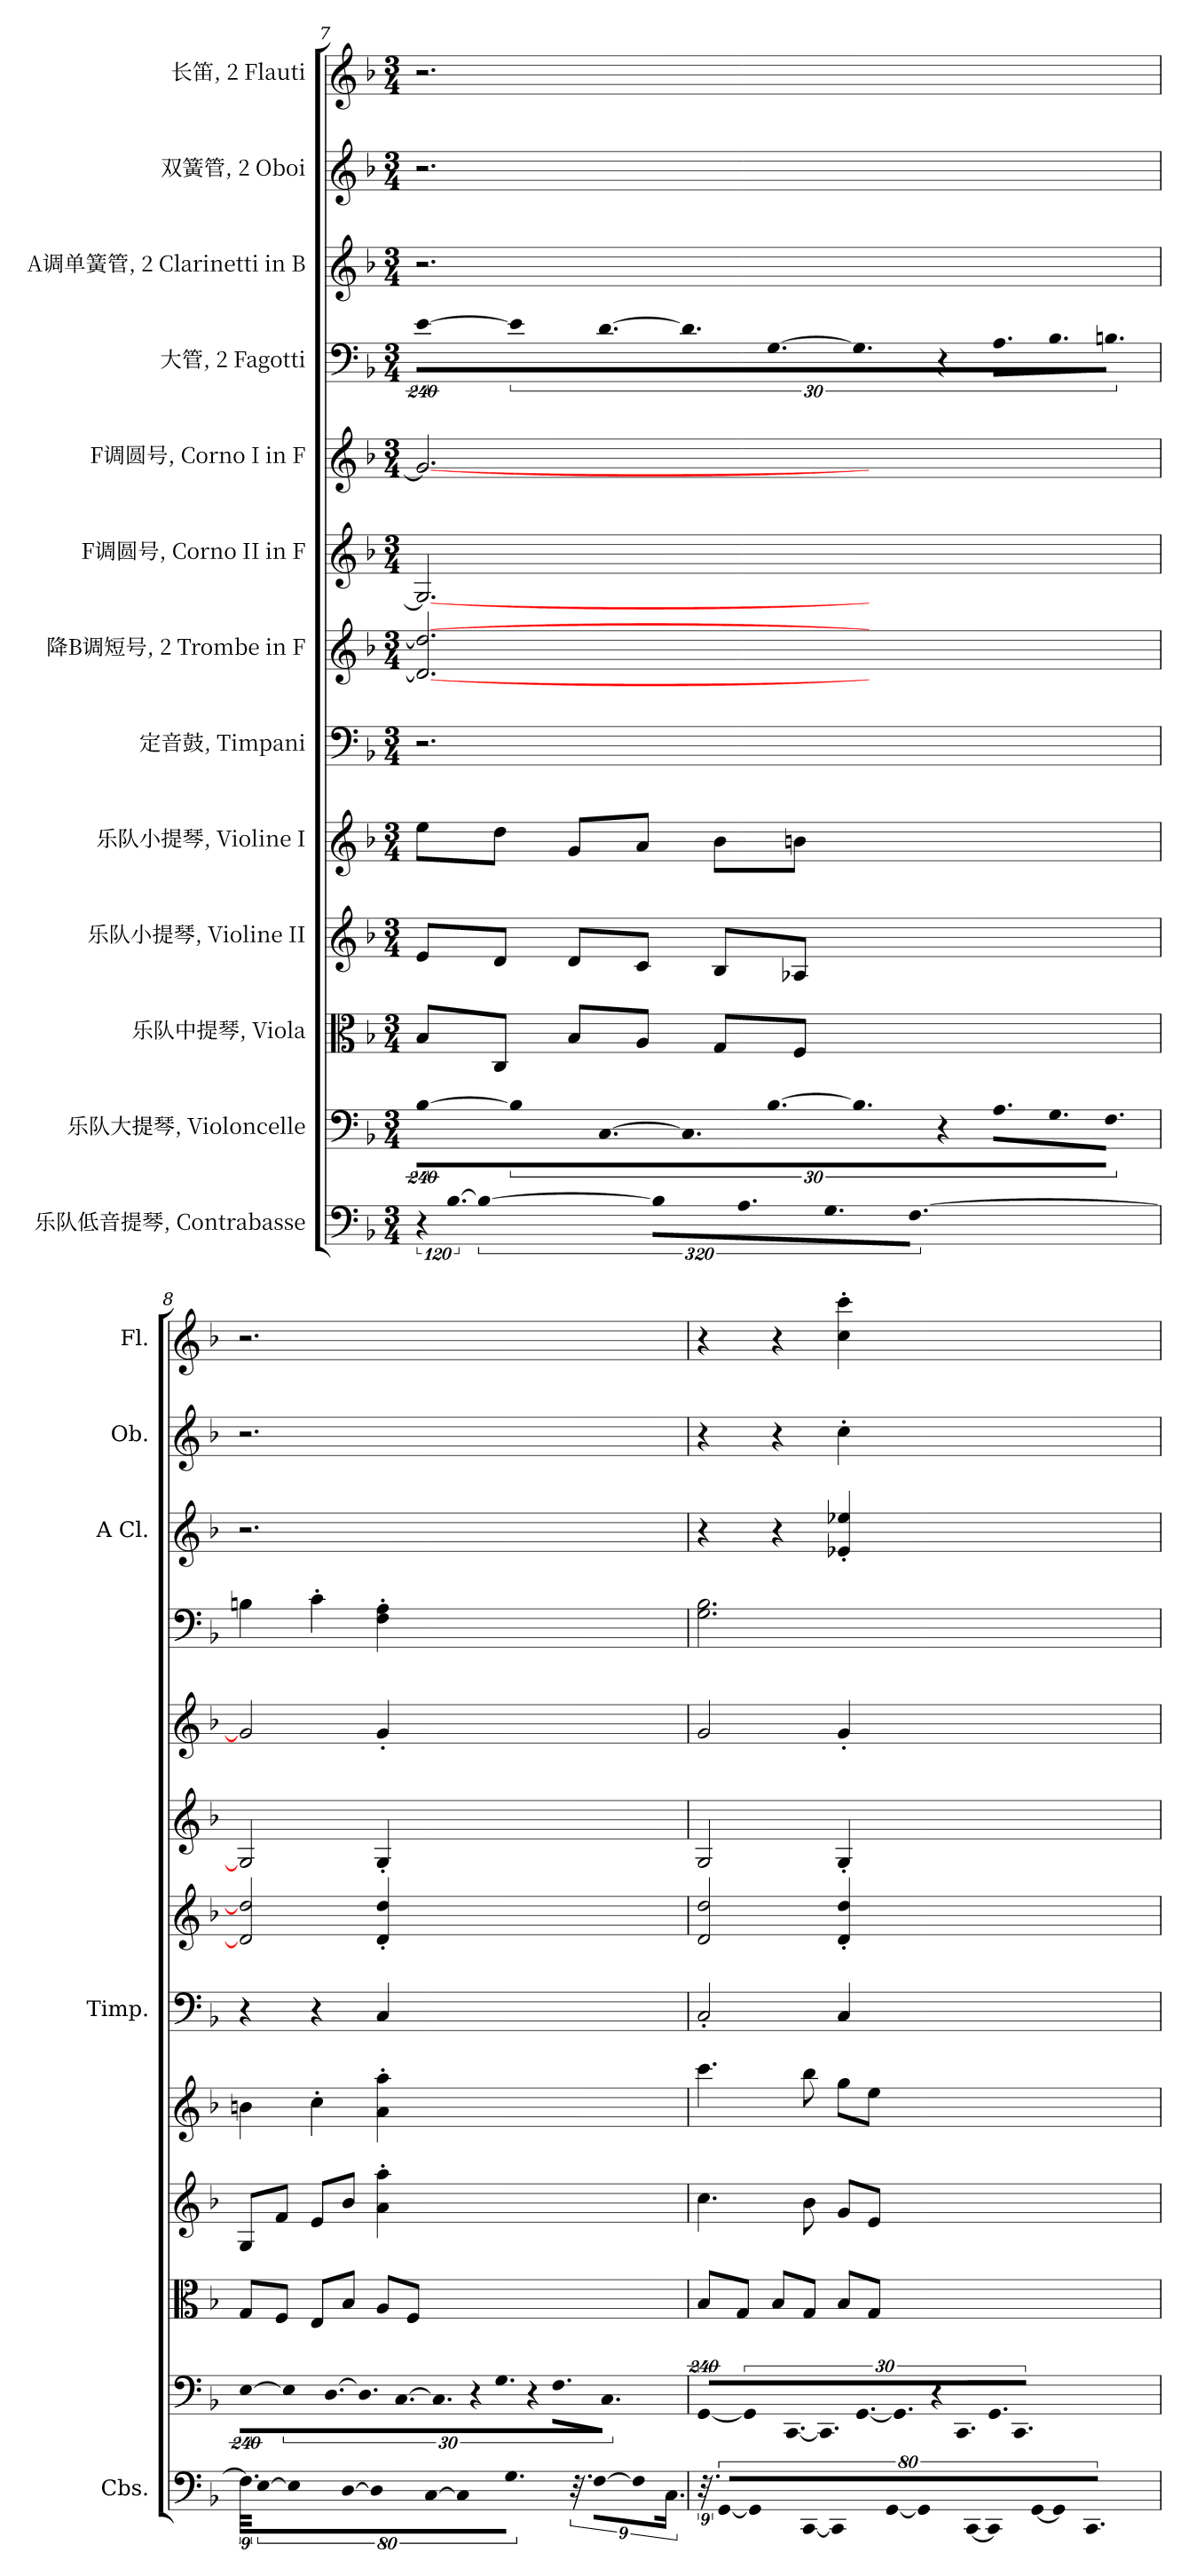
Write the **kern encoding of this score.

**kern	**kern	**kern	**kern	**kern	**kern	**kern	**kern	**kern	**kern	**kern	**kern	**kern
*part13	*part12	*part11	*part10	*part9	*part8	*part7	*part6	*part5	*part4	*part3	*part2	*part1
*staff13	*staff12	*staff11	*staff10	*staff9	*staff8	*staff7	*staff6	*staff5	*staff4	*staff3	*staff2	*staff1
*I"乐队低音提琴, Contrabasse	*I"乐队大提琴, Violoncelle	*I"乐队中提琴, Viola	*I"乐队小提琴, Violine II	*I"乐队小提琴, Violine I	*I"定音鼓, Timpani	*I"降B调短号, 2 Trombe in F	*I"F调圆号, Corno II in F	*I"F调圆号, Corno I in F	*I"大管, 2 Fagotti	*I"A调单簧管, 2 Clarinetti in B	*I"双簧管, 2 Oboi	*I"长笛, 2 Flauti
*I'Cbs.	*	*	*	*	*I'Timp.	*	*	*	*	*I'A Cl.	*I'Ob.	*I'Fl.
*clefF4	*clefF4	*clefC3	*clefG2	*clefG2	*clefF4	*clefG2	*clefG2	*clefG2	*clefF4	*clefG2	*clefG2	*clefG2
*ITrd7c12	*	*	*	*	*	*ITrd1c2	*ITrd4c7	*ITrd4c7	*	*ITrd2c3	*	*
*k[b-]	*k[b-]	*k[b-]	*k[b-]	*k[b-]	*k[b-]	*k[b-e-a-]	*k[b-e-]	*k[b-e-]	*k[b-]	*k[f#c#]	*k[b-]	*k[b-]
*M3/4	*M3/4	*M3/4	*M3/4	*M3/4	*M3/4	*M3/4	*M3/4	*M3/4	*M3/4	*M3/4	*M3/4	*M3/4
*MM96	*MM96	*MM96	*MM96	*MM96	*MM96	*MM96	*MM96	*MM96	*MM96	*MM96	*MM96	*MM96
=7	=7	=7	=7	=7	=7	=7	=7	=7	=7	=7	=7	=7
!LO:N:vis=32.	!LO:N:vis=8	!	!	!	!	!	!	!	!LO:N:vis=8	!	!	!
1920%103r	[960%137B-\L	8B-/L	8e/L	8ee\L	2.r	2.c/_ 2.cc/_	2.C/_	2.c/_	[960%137e\L	2.r	2.r	2.r
!LO:N:vis=32.	!	!	!	!	!	!	!	!	!	!	!	!
[1920%103BB-\	.	.	.	.	.	.	.	.	.	.	.	.
!LO:N:vis=4	!	!	!	!	!	!	!	!	!	!	!	!
640%183BB-\_	.	.	.	.	.	.	.	.	.	.	.	.
.	.	8C/J	8d/J	8dd\J	.	.	.	.	.	.	.	.
!	!LO:N:vis=256%9	!	!	!	!	!	!	!	!LO:N:vis=256%9	!	!	!
.	960%17B-\KLL]	.	.	.	.	.	.	.	960%17e\KLL]	.	.	.
.	1920ryy	.	.	.	.	.	.	.	1920ryy	.	.	.
!	!LO:N:vis=32.	!	!	!	!	!	!	!	!LO:N:vis=32.	!	!	!
.	[1920%103C\	.	.	.	.	.	.	.	[1920%103d\	.	.	.
!	!LO:N:vis=32.	!	!	!	!	!	!	!	!LO:N:vis=32.	!	!	!
.	1920%103C\]	.	.	.	.	.	.	.	1920%103d\]	.	.	.
.	.	8B-/L	8d/L	8g/L	.	.	.	.	.	.	.	.
!	!LO:N:vis=32.	!	!	!	!	!	!	!	!LO:N:vis=32.	!	!	!
.	[1920%103B-\	.	.	.	.	.	.	.	[1920%103G\	.	.	.
!	!LO:N:vis=32.	!	!	!	!	!	!	!	!LO:N:vis=32.	!	!	!
.	1920%103B-\JJJ]	.	.	.	.	.	.	.	1920%103G\JJJ]	.	.	.
.	.	8A/J	8c/J	8a/J	.	.	.	.	.	.	.	.
!	!LO:N:vis=32.	!	!	!	!	!	!	!	!LO:N:vis=32.	!	!	!
.	1920%103r	.	.	.	.	.	.	.	1920%103r	.	.	.
!LO:N:vis=32	!	!	!	!	!	!	!	!	!	!	!	!
640%23BB-\KLL]	.	.	.	.	.	.	.	.	.	.	.	.
!LO:N:vis=16.	!LO:N:vis=16.	!	!	!	!	!	!	!	!LO:N:vis=16.	!	!	!
960%103AA\	960%103A\LL	.	.	.	.	.	.	.	960%103A\LL	.	.	.
.	.	8G/L	8B-/L	8b-\L	.	.	.	.	.	.	.	.
!LO:N:vis=16.	!LO:N:vis=16.	!	!	!	!	!	!	!	!LO:N:vis=16.	!	!	!
960%103GG\	960%103G\	.	.	.	.	.	.	.	960%103B-\	.	.	.
.	.	8F/J	8A-X/J	8bn\J	.	.	.	.	.	.	.	.
!LO:N:vis=16.	!LO:N:vis=16.	!	!	!	!	!	!	!	!LO:N:vis=16.	!	!	!
[960%103FF\JJ	960%103F\JJ	.	.	.	.	.	.	.	960%103Bn\JJ	.	.	.
.	.	960ryy	960ryy	960ryy	960ryy	960ryy	960ryy	960ryy	.	960ryy	960ryy	960ryy
!!LO:PB:g=z
=8	=8	=8	=8	=8	=8	=8	=8	=8	=8	=8	=8	=8
*	*	*	*	*	*	*	*	*	*	*	*	*MM96
!	!LO:N:vis=8	!	!	!	!	!	!	!	!	!	!	!
36.FF\KKL]	[960%137E\L	8G/L	8G/L	4bn\	4r	2c/] 2cc/]	2C/]	2c/]	4Bn\	2.r	2.r	2.r
!LO:N:vis=8	!	!	!	!	!	!	!	!	!	!	!	!
[640%71EE\	.	.	.	.	.	.	.	.	.	.	.	.
.	.	8F/J	8f/J	.	.	.	.	.	.	.	.	.
!	!LO:N:vis=256%9	!	!	!	!	!	!	!	!	!	!	!
.	960%17E\KLL]	.	.	.	.	.	.	.	.	.	.	.
!LO:N:vis=64	!	!	!	!	!	!	!	!	!	!	!	!
640%9EE\KKK]	.	.	.	.	.	.	.	.	.	.	.	.
.	1920ryy	.	.	.	.	.	.	.	.	.	.	.
!	!LO:N:vis=32.	!	!	!	!	!	!	!	!	!	!	!
.	[1920%103D\	.	.	.	.	.	.	.	.	.	.	.
!LO:N:vis=8	!	!	!	!	!	!	!	!	!	!	!	!
[640%71DD\	.	.	.	.	.	.	.	.	.	.	.	.
!	!LO:N:vis=32.	!	!	!	!	!	!	!	!	!	!	!
.	1920%103D\]	.	.	.	.	.	.	.	.	.	.	.
.	.	8E/L	8e/L	4cc'\	4r	.	.	.	4c'\	.	.	.
!	!LO:N:vis=32.	!	!	!	!	!	!	!	!	!	!	!
.	[1920%103C\	.	.	.	.	.	.	.	.	.	.	.
!LO:N:vis=64	!	!	!	!	!	!	!	!	!	!	!	!
640%9DD\KKK]	.	.	.	.	.	.	.	.	.	.	.	.
!LO:N:vis=8	!	!	!	!	!	!	!	!	!	!	!	!
[640%71CC\	.	.	.	.	.	.	.	.	.	.	.	.
!	!LO:N:vis=32.	!	!	!	!	!	!	!	!	!	!	!
.	1920%103C\JJJ]	.	.	.	.	.	.	.	.	.	.	.
.	.	8B-/J	8b-/J	.	.	.	.	.	.	.	.	.
!	!LO:N:vis=32.	!	!	!	!	!	!	!	!	!	!	!
.	1920%103r	.	.	.	.	.	.	.	.	.	.	.
!LO:N:vis=64	!	!	!	!	!	!	!	!	!	!	!	!
640%9CC\KKL]	.	.	.	.	.	.	.	.	.	.	.	.
18.GG\JJ	.	.	.	.	.	.	.	.	.	.	.	.
!	!LO:N:vis=32.	!	!	!	!	!	!	!	!	!	!	!
.	1920%103G\	.	.	.	.	.	.	.	.	.	.	.
!	!LO:N:vis=32.	!	!	!	!	!	!	!	!	!	!	!
.	1920%103r	.	.	.	.	.	.	.	.	.	.	.
36.r	.	8A/L	4a\' 4aa\'	4a\' 4aa\'	4C/	4c/' 4cc/'	4C'/	4c'/	4F\' 4A\'	.	.	.
!	!LO:N:vis=16.	!	!	!	!	!	!	!	!	!	!	!
.	960%103F\LL	.	.	.	.	.	.	.	.	.	.	.
!LO:N:vis=8	!	!	!	!	!	!	!	!	!	!	!	!
[640%71FF\L	.	.	.	.	.	.	.	.	.	.	.	.
.	.	8F/J	.	.	.	.	.	.	.	.	.	.
!	!LO:N:vis=16.	!	!	!	!	!	!	!	!	!	!	!
.	960%103C\JJ	.	.	.	.	.	.	.	.	.	.	.
!LO:N:vis=64	!	!	!	!	!	!	!	!	!	!	!	!
640%9FF\KKL]	.	.	.	.	.	.	.	.	.	.	.	.
18.CC\JJ	.	.	.	.	.	.	.	.	.	.	.	.
960ryy	.	960ryy	960ryy	960ryy	960ryy	960ryy	960ryy	960ryy	960ryy	960ryy	960ryy	960ryy
=9	=9	=9	=9	=9	=9	=9	=9	=9	=9	=9	=9	=9
*	*	*	*	*	*	*	*	*	*	*	*	*MM96
!	!LO:N:vis=8	!	!	!	!	!	!	!	!	!	!	!
36.r	[960%137GG/L	8B-/L	4.cc\	4.ccc\	2C'/	2c/ 2cc/	2C/	2c/	2.G\ 2.B-\	4r	4r	4r
!LO:N:vis=8	!	!	!	!	!	!	!	!	!	!	!	!
[640%71GGG/L	.	.	.	.	.	.	.	.	.	.	.	.
.	.	8G/J	.	.	.	.	.	.	.	.	.	.
!	!LO:N:vis=256%9	!	!	!	!	!	!	!	!	!	!	!
.	960%17GG/KLL]	.	.	.	.	.	.	.	.	.	.	.
!LO:N:vis=64	!	!	!	!	!	!	!	!	!	!	!	!
640%9GGG/KKK]	.	.	.	.	.	.	.	.	.	.	.	.
.	1920ryy	.	.	.	.	.	.	.	.	.	.	.
!	!LO:N:vis=32.	!	!	!	!	!	!	!	!	!	!	!
.	[1920%103CC/	.	.	.	.	.	.	.	.	.	.	.
!LO:N:vis=8	!	!	!	!	!	!	!	!	!	!	!	!
[640%71CCC/	.	.	.	.	.	.	.	.	.	.	.	.
!	!LO:N:vis=32.	!	!	!	!	!	!	!	!	!	!	!
.	1920%103CC/]	.	.	.	.	.	.	.	.	.	.	.
*	*	*	*	*	*	*	*	*	*	*	*	*MM105
.	.	8B-/L	.	.	.	.	.	.	.	4r	4r	4r
!	!LO:N:vis=32.	!	!	!	!	!	!	!	!	!	!	!
.	[1920%103GG/	.	.	.	.	.	.	.	.	.	.	.
!LO:N:vis=64	!	!	!	!	!	!	!	!	!	!	!	!
640%9CCC/KKK]	.	.	.	.	.	.	.	.	.	.	.	.
!LO:N:vis=8	!	!	!	!	!	!	!	!	!	!	!	!
[640%71GGG/	.	.	.	.	.	.	.	.	.	.	.	.
!	!LO:N:vis=32.	!	!	!	!	!	!	!	!	!	!	!
.	1920%103GG/JJJ]	.	.	.	.	.	.	.	.	.	.	.
.	.	8G/J	8b-\	8bb-\	.	.	.	.	.	.	.	.
!	!LO:N:vis=32.	!	!	!	!	!	!	!	!	!	!	!
.	1920%103r	.	.	.	.	.	.	.	.	.	.	.
!LO:N:vis=64	!	!	!	!	!	!	!	!	!	!	!	!
640%9GGG/KKK]	.	.	.	.	.	.	.	.	.	.	.	.
!LO:N:vis=8	!	!	!	!	!	!	!	!	!	!	!	!
[640%71CCC/	.	.	.	.	.	.	.	.	.	.	.	.
!	!LO:N:vis=16.	!	!	!	!	!	!	!	!	!	!	!
.	960%103CC/LL	.	.	.	.	.	.	.	.	.	.	.
*	*	*	*	*	*	*	*	*	*	*	*	*MM111
.	.	8B-/L	8g/L	8gg\L	4C/	4c/' 4cc/'	4C'/	4c'/	.	4cn/' 4ccn/'	4cc'\	4cc\' 4ccc\'
!LO:N:vis=64	!	!	!	!	!	!	!	!	!	!	!	!
640%9CCC/KKK]	.	.	.	.	.	.	.	.	.	.	.	.
!	!LO:N:vis=16.	!	!	!	!	!	!	!	!	!	!	!
.	960%103GG/	.	.	.	.	.	.	.	.	.	.	.
!LO:N:vis=8	!	!	!	!	!	!	!	!	!	!	!	!
[640%71GGG/	.	.	.	.	.	.	.	.	.	.	.	.
.	.	8G/J	8e/J	8ee\J	.	.	.	.	.	.	.	.
!	!LO:N:vis=16.	!	!	!	!	!	!	!	!	!	!	!
.	960%103CC/JJ	.	.	.	.	.	.	.	.	.	.	.
!LO:N:vis=64	!	!	!	!	!	!	!	!	!	!	!	!
640%9GGG/KKL]	.	.	.	.	.	.	.	.	.	.	.	.
18.CCC/JJ	.	.	.	.	.	.	.	.	.	.	.	.
960ryy	.	960ryy	960ryy	960ryy	960ryy	960ryy	960ryy	960ryy	960ryy	960ryy	960ryy	960ryy
=	=	=	=	=	=	=	=	=	=	=	=	=
*-	*-	*-	*-	*-	*-	*-	*-	*-	*-	*-	*-	*-
